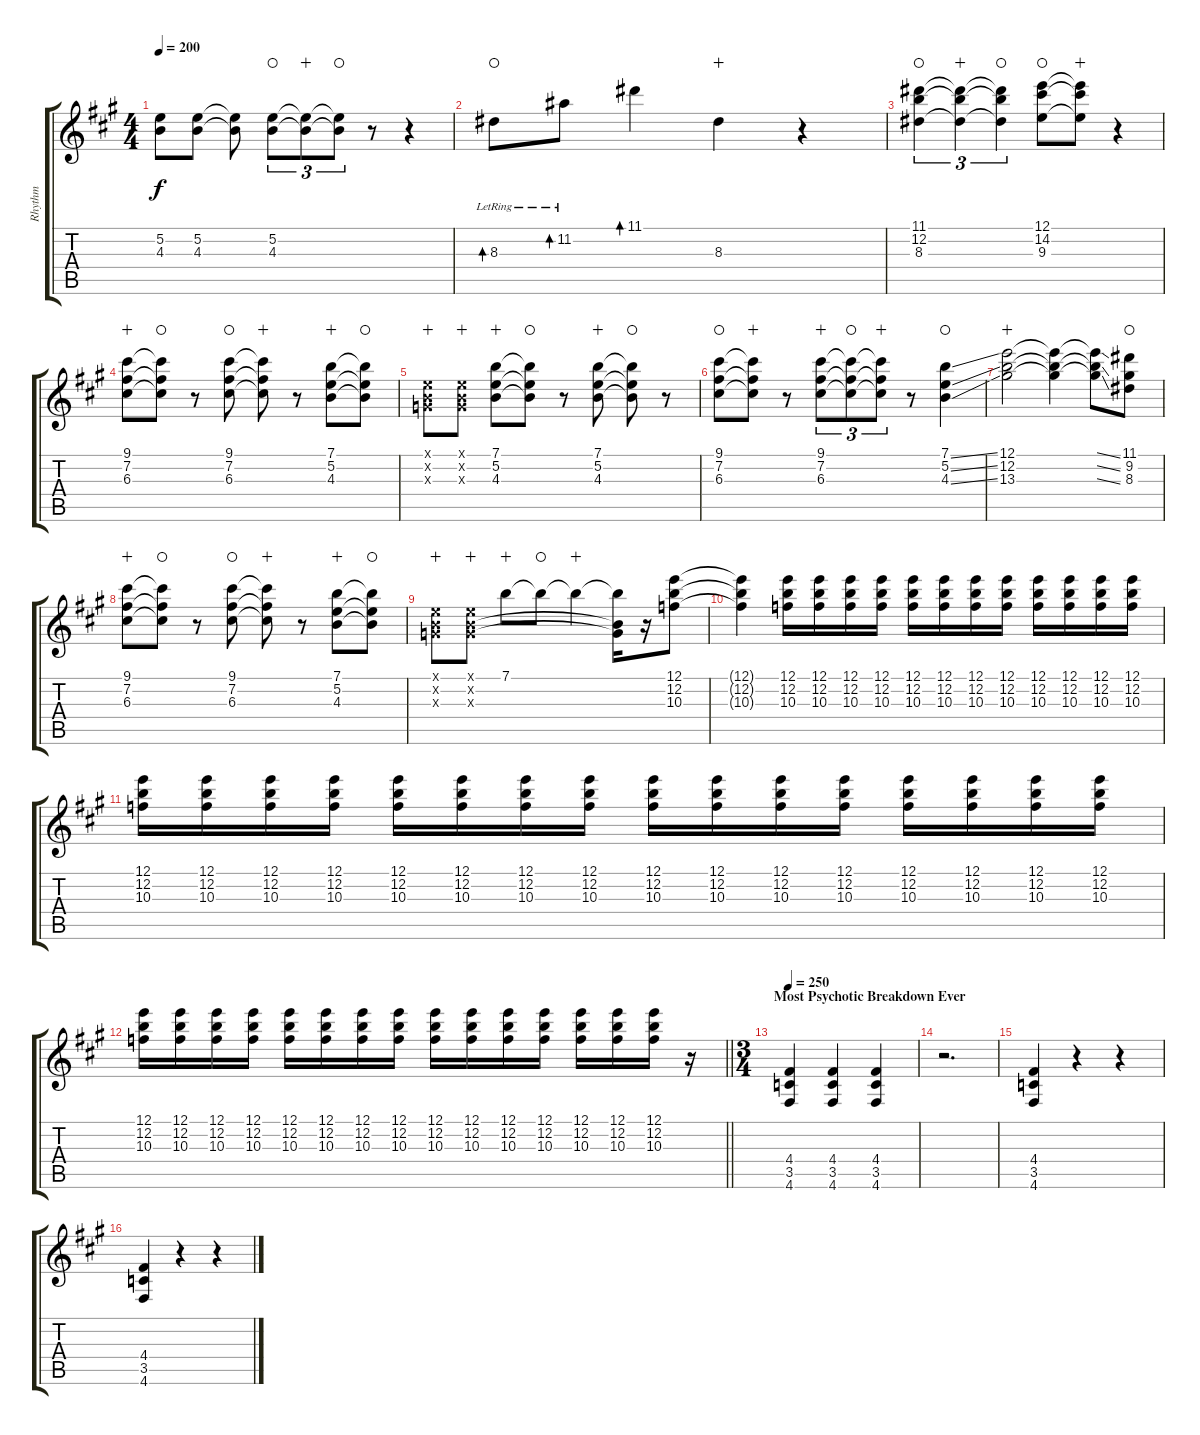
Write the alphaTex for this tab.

\track ("Rhythm" "Rhythm") {instrument distortionguitar}
\staff {score tabs}
\tuning (E4 B3 G3 D3 A2 D2) {hide}
\ts (4 4)
\tempo 200
\clef g2
\ks a
(5.2 4.3).8{dy f} (5.2 4.3).8 (5.2{t} 4.3{t}).8 (5.2 4.3).8{tu (3 2) waho} (5.2{t} 4.3{t}).8{tu (3 2) wahc} (5.2{t} 4.3{t}).8{tu (3 2) waho} r.8 r.4 |
8.3{lr}.8{bd 480 waho} 11.2{lr}.8{bd 480} 11.1.4{bd 480} 8.3.4{wahc} r.4 |
(11.1 12.2 8.3).4{tu (3 2) waho} (11.1{t} 12.2{t} 8.3{t}).4{tu (3 2) wahc} (11.1{t} 12.2{t} 8.3{t}).4{tu (3 2) waho} (12.1 14.2 9.3).8{waho} (12.1{t} 14.2{t} 9.3{t}).8{wahc} r.4 |
(9.1 7.2 6.3).8{wahc} (9.1{t} 7.2{t} 6.3{t}).8{waho} r.8 (9.1 7.2 6.3).8{waho} (9.1{t} 7.2{t} 6.3{t}).8{wahc} r.8 (7.1 5.2 4.3).8{wahc} (7.1{t} 5.2{t} 4.3{t}).8{waho} |
(0.1{x} 0.2{x} 0.3{x}).8{wahc} (0.1{x} 0.2{x} 0.3{x}).8{wahc} (7.1 5.2 4.3).8{wahc} (7.1{t} 5.2{t} 4.3{t}).8{waho} r.8 (7.1 5.2 4.3).8{wahc} (7.1{t} 5.2{t} 4.3{t}).8{waho} r.8 |
(9.1 7.2 6.3).8{waho} (9.1{t} 7.2{t} 6.3{t}).8{wahc} r.8 (9.1 7.2 6.3).8{tu (3 2) wahc} (9.1{t} 7.2{t} 6.3{t}).8{tu (3 2) waho} (9.1{t} 7.2{t} 6.3{t}).8{tu (3 2) wahc} r.8 (7.1{ss} 5.2{ss} 4.3{ss}).4{waho} |
(12.1 12.2 13.3).2{wahc} (12.1{t} 12.2{t} 13.3{t}).4 (12.1{ss t} 12.2{ss t} 13.3{ss t}).8 (11.1 9.2 8.3).8{waho} |
(9.1 7.2 6.3).8{wahc} (9.1{t} 7.2{t} 6.3{t}).8{waho} r.8 (9.1 7.2 6.3).8{waho} (9.1{t} 7.2{t} 6.3{t}).8{wahc} r.8 (7.1 5.2 4.3).8{wahc} (7.1{t} 5.2{t} 4.3{t}).8{waho} |
(0.1{x} 0.2{x} 0.3{x}).8{wahc} (0.1{x} 0.2{x} 0.3{x}).8{wahc} 7.1.8{wahc} 7.1{t}.8{waho} 7.1{t}.4{wahc} (7.1{t} 0.2{t} 0.3{t}).16 r.16 (12.1 12.2 10.3).8{volume 10 balance 4 instrument distortionguitar} |
(12.1{t} 12.2{t} 10.3{t}).4{volume 10 balance 4 instrument distortionguitar} (12.1 12.2 10.3).16 (12.1 12.2 10.3).16 (12.1 12.2 10.3).16 (12.1 12.2 10.3).16 (12.1 12.2 10.3).16 (12.1 12.2 10.3).16 (12.1 12.2 10.3).16 (12.1 12.2 10.3).16 (12.1 12.2 10.3).16 (12.1 12.2 10.3).16 (12.1 12.2 10.3).16 (12.1 12.2 10.3).16 |
(12.1 12.2 10.3).16 (12.1 12.2 10.3).16 (12.1 12.2 10.3).16 (12.1 12.2 10.3).16 (12.1 12.2 10.3).16 (12.1 12.2 10.3).16 (12.1 12.2 10.3).16 (12.1 12.2 10.3).16 (12.1 12.2 10.3).16 (12.1 12.2 10.3).16 (12.1 12.2 10.3).16 (12.1 12.2 10.3).16 (12.1 12.2 10.3).16 (12.1 12.2 10.3).16 (12.1 12.2 10.3).16 (12.1 12.2 10.3).16 |
\barLineRight lightlight
(12.1 12.2 10.3).16 (12.1 12.2 10.3).16 (12.1 12.2 10.3).16 (12.1 12.2 10.3).16 (12.1 12.2 10.3).16 (12.1 12.2 10.3).16 (12.1 12.2 10.3).16 (12.1 12.2 10.3).16 (12.1 12.2 10.3).16 (12.1 12.2 10.3).16 (12.1 12.2 10.3).16 (12.1 12.2 10.3).16 (12.1 12.2 10.3).16 (12.1 12.2 10.3).16 (12.1 12.2 10.3).16 r.16 |
\ts (3 4)
\section ("" "Most Psychotic Breakdown Ever")
\tempo 250
\ks f#minor
(4.4 3.5 4.6).4{volume 16 balance 8} (4.4 3.5 4.6).4 (4.4 3.5 4.6).4 |
r.2{d} |
(4.4 3.5 4.6).4 r.4 r.4 |
(4.4 3.5 4.6).4 r.4 r.4
